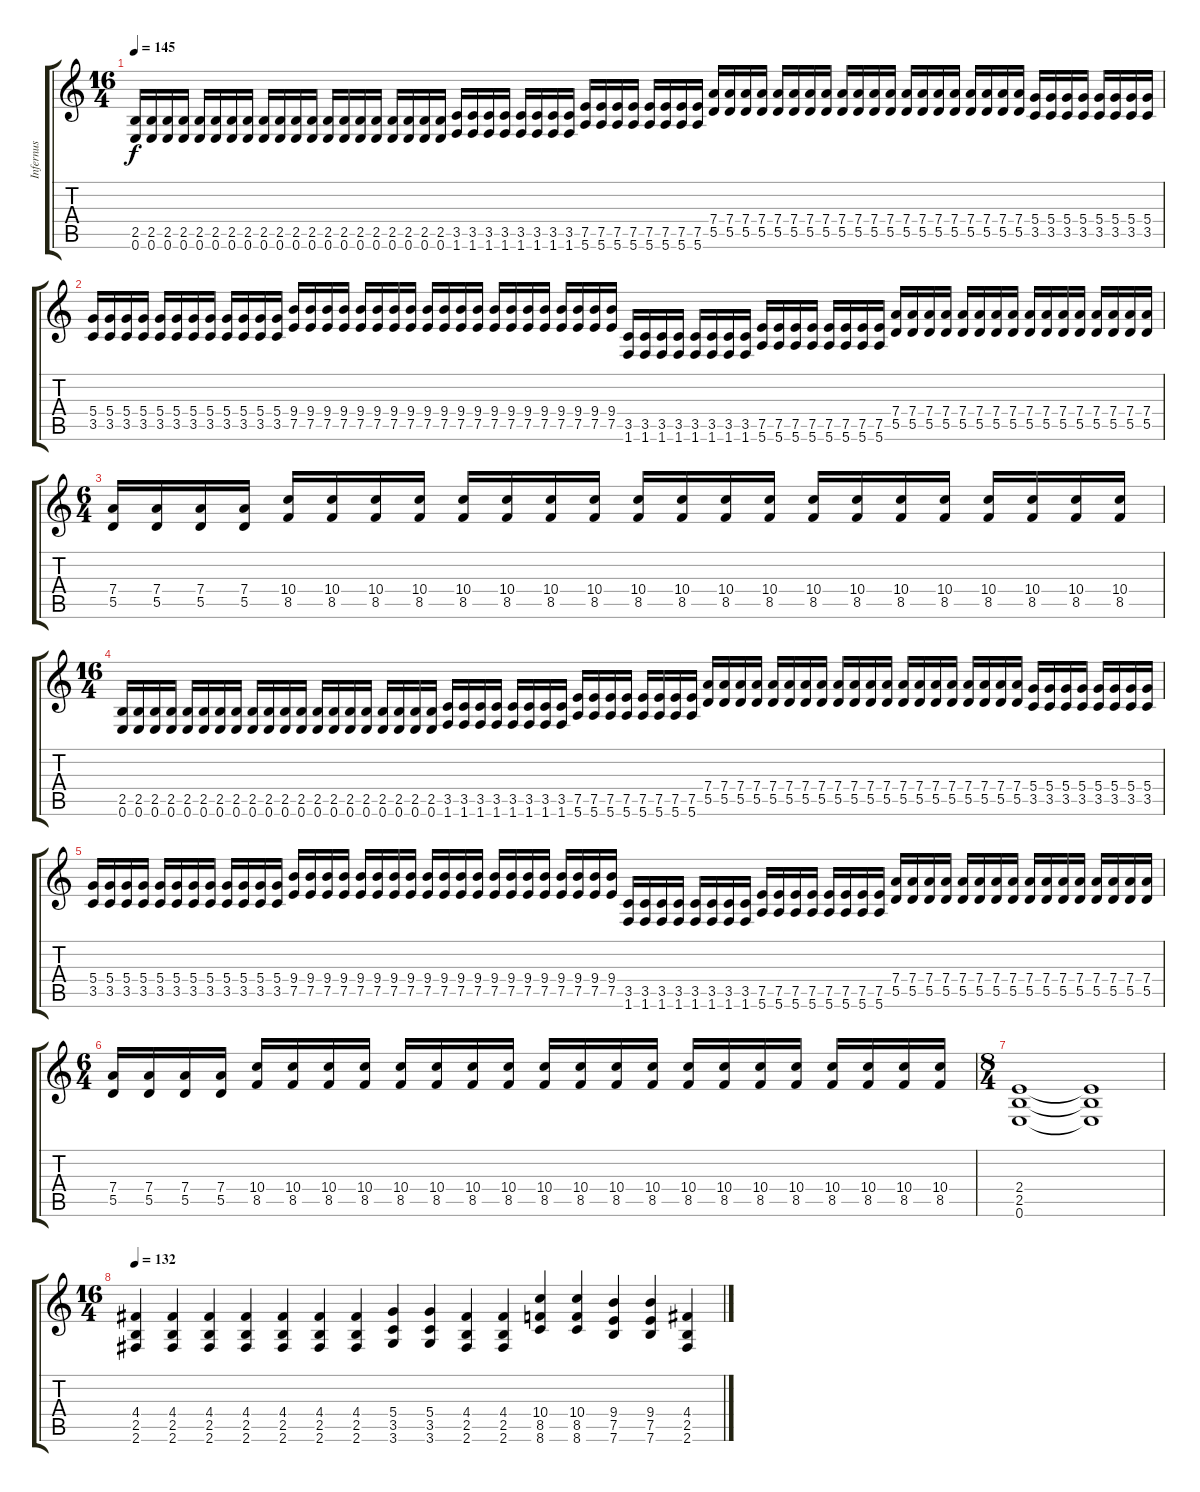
\track ("Infernus" "Infernus") {instrument distortionguitar}
\staff {score tabs}
\tuning (E4 B3 G3 D3 A2 E2) {hide}
\ts (16 4)
\tempo 145
\clef g2
\ks c
(2.5 0.6).16{dy f instrument distortionguitar} (2.5 0.6).16 (2.5 0.6).16 (2.5 0.6).16 (2.5 0.6).16 (2.5 0.6).16 (2.5 0.6).16 (2.5 0.6).16 (2.5 0.6).16 (2.5 0.6).16 (2.5 0.6).16 (2.5 0.6).16 (2.5 0.6).16 (2.5 0.6).16 (2.5 0.6).16 (2.5 0.6).16 (2.5 0.6).16 (2.5 0.6).16 (2.5 0.6).16 (2.5 0.6).16 (3.5 1.6).16 (3.5 1.6).16 (3.5 1.6).16 (3.5 1.6).16 (3.5 1.6).16 (3.5 1.6).16 (3.5 1.6).16 (3.5 1.6).16 (7.5 5.6).16 (7.5 5.6).16 (7.5 5.6).16 (7.5 5.6).16 (7.5 5.6).16 (7.5 5.6).16 (7.5 5.6).16 (7.5 5.6).16 (7.4 5.5).16 (7.4 5.5).16 (7.4 5.5).16 (7.4 5.5).16 (7.4 5.5).16 (7.4 5.5).16 (7.4 5.5).16 (7.4 5.5).16 (7.4 5.5).16 (7.4 5.5).16 (7.4 5.5).16 (7.4 5.5).16 (7.4 5.5).16 (7.4 5.5).16 (7.4 5.5).16 (7.4 5.5).16 (7.4 5.5).16 (7.4 5.5).16 (7.4 5.5).16 (7.4 5.5).16 (5.4 3.5).16 (5.4 3.5).16 (5.4 3.5).16 (5.4 3.5).16 (5.4 3.5).16 (5.4 3.5).16 (5.4 3.5).16 (5.4 3.5).16 |
(5.4 3.5).16 (5.4 3.5).16 (5.4 3.5).16 (5.4 3.5).16 (5.4 3.5).16 (5.4 3.5).16 (5.4 3.5).16 (5.4 3.5).16 (5.4 3.5).16 (5.4 3.5).16 (5.4 3.5).16 (5.4 3.5).16 (9.4 7.5).16 (9.4 7.5).16 (9.4 7.5).16 (9.4 7.5).16 (9.4 7.5).16 (9.4 7.5).16 (9.4 7.5).16 (9.4 7.5).16 (9.4 7.5).16 (9.4 7.5).16 (9.4 7.5).16 (9.4 7.5).16 (9.4 7.5).16 (9.4 7.5).16 (9.4 7.5).16 (9.4 7.5).16 (9.4 7.5).16 (9.4 7.5).16 (9.4 7.5).16 (9.4 7.5).16 (3.5 1.6).16 (3.5 1.6).16 (3.5 1.6).16 (3.5 1.6).16 (3.5 1.6).16 (3.5 1.6).16 (3.5 1.6).16 (3.5 1.6).16 (7.5 5.6).16 (7.5 5.6).16 (7.5 5.6).16 (7.5 5.6).16 (7.5 5.6).16 (7.5 5.6).16 (7.5 5.6).16 (7.5 5.6).16 (7.4 5.5).16 (7.4 5.5).16 (7.4 5.5).16 (7.4 5.5).16 (7.4 5.5).16 (7.4 5.5).16 (7.4 5.5).16 (7.4 5.5).16 (7.4 5.5).16 (7.4 5.5).16 (7.4 5.5).16 (7.4 5.5).16 (7.4 5.5).16 (7.4 5.5).16 (7.4 5.5).16 (7.4 5.5).16 |
\ts (6 4)
(7.4 5.5).16 (7.4 5.5).16 (7.4 5.5).16 (7.4 5.5).16 (10.4 8.5).16 (10.4 8.5).16 (10.4 8.5).16 (10.4 8.5).16 (10.4 8.5).16 (10.4 8.5).16 (10.4 8.5).16 (10.4 8.5).16 (10.4 8.5).16 (10.4 8.5).16 (10.4 8.5).16 (10.4 8.5).16 (10.4 8.5).16 (10.4 8.5).16 (10.4 8.5).16 (10.4 8.5).16 (10.4 8.5).16 (10.4 8.5).16 (10.4 8.5).16 (10.4 8.5).16 |
\ts (16 4)
(2.5 0.6).16 (2.5 0.6).16 (2.5 0.6).16 (2.5 0.6).16 (2.5 0.6).16 (2.5 0.6).16 (2.5 0.6).16 (2.5 0.6).16 (2.5 0.6).16 (2.5 0.6).16 (2.5 0.6).16 (2.5 0.6).16 (2.5 0.6).16 (2.5 0.6).16 (2.5 0.6).16 (2.5 0.6).16 (2.5 0.6).16 (2.5 0.6).16 (2.5 0.6).16 (2.5 0.6).16 (3.5 1.6).16 (3.5 1.6).16 (3.5 1.6).16 (3.5 1.6).16 (3.5 1.6).16 (3.5 1.6).16 (3.5 1.6).16 (3.5 1.6).16 (7.5 5.6).16 (7.5 5.6).16 (7.5 5.6).16 (7.5 5.6).16 (7.5 5.6).16 (7.5 5.6).16 (7.5 5.6).16 (7.5 5.6).16 (7.4 5.5).16 (7.4 5.5).16 (7.4 5.5).16 (7.4 5.5).16 (7.4 5.5).16 (7.4 5.5).16 (7.4 5.5).16 (7.4 5.5).16 (7.4 5.5).16 (7.4 5.5).16 (7.4 5.5).16 (7.4 5.5).16 (7.4 5.5).16 (7.4 5.5).16 (7.4 5.5).16 (7.4 5.5).16 (7.4 5.5).16 (7.4 5.5).16 (7.4 5.5).16 (7.4 5.5).16 (5.4 3.5).16 (5.4 3.5).16 (5.4 3.5).16 (5.4 3.5).16 (5.4 3.5).16 (5.4 3.5).16 (5.4 3.5).16 (5.4 3.5).16 |
(5.4 3.5).16 (5.4 3.5).16 (5.4 3.5).16 (5.4 3.5).16 (5.4 3.5).16 (5.4 3.5).16 (5.4 3.5).16 (5.4 3.5).16 (5.4 3.5).16 (5.4 3.5).16 (5.4 3.5).16 (5.4 3.5).16 (9.4 7.5).16 (9.4 7.5).16 (9.4 7.5).16 (9.4 7.5).16 (9.4 7.5).16 (9.4 7.5).16 (9.4 7.5).16 (9.4 7.5).16 (9.4 7.5).16 (9.4 7.5).16 (9.4 7.5).16 (9.4 7.5).16 (9.4 7.5).16 (9.4 7.5).16 (9.4 7.5).16 (9.4 7.5).16 (9.4 7.5).16 (9.4 7.5).16 (9.4 7.5).16 (9.4 7.5).16 (3.5 1.6).16 (3.5 1.6).16 (3.5 1.6).16 (3.5 1.6).16 (3.5 1.6).16 (3.5 1.6).16 (3.5 1.6).16 (3.5 1.6).16 (7.5 5.6).16 (7.5 5.6).16 (7.5 5.6).16 (7.5 5.6).16 (7.5 5.6).16 (7.5 5.6).16 (7.5 5.6).16 (7.5 5.6).16 (7.4 5.5).16 (7.4 5.5).16 (7.4 5.5).16 (7.4 5.5).16 (7.4 5.5).16 (7.4 5.5).16 (7.4 5.5).16 (7.4 5.5).16 (7.4 5.5).16 (7.4 5.5).16 (7.4 5.5).16 (7.4 5.5).16 (7.4 5.5).16 (7.4 5.5).16 (7.4 5.5).16 (7.4 5.5).16 |
\ts (6 4)
(7.4 5.5).16 (7.4 5.5).16 (7.4 5.5).16 (7.4 5.5).16 (10.4 8.5).16 (10.4 8.5).16 (10.4 8.5).16 (10.4 8.5).16 (10.4 8.5).16 (10.4 8.5).16 (10.4 8.5).16 (10.4 8.5).16 (10.4 8.5).16 (10.4 8.5).16 (10.4 8.5).16 (10.4 8.5).16 (10.4 8.5).16 (10.4 8.5).16 (10.4 8.5).16 (10.4 8.5).16 (10.4 8.5).16 (10.4 8.5).16 (10.4 8.5).16 (10.4 8.5).16 |
\ts (8 4)
(2.4 2.5 0.6).1 (2.4{t} 2.5{t} 0.6{t}).1 |
\ts (16 4)
\tempo 132
(4.4 2.5 2.6).4 (4.4 2.5 2.6).4 (4.4 2.5 2.6).4 (4.4 2.5 2.6).4 (4.4 2.5 2.6).4 (4.4 2.5 2.6).4 (4.4 2.5 2.6).4 (5.4 3.5 3.6).4 (5.4 3.5 3.6).4 (4.4 2.5 2.6).4 (4.4 2.5 2.6).4 (10.4 8.5 8.6).4 (10.4 8.5 8.6).4 (9.4 7.5 7.6).4 (9.4 7.5 7.6).4 (4.4 2.5 2.6).4
